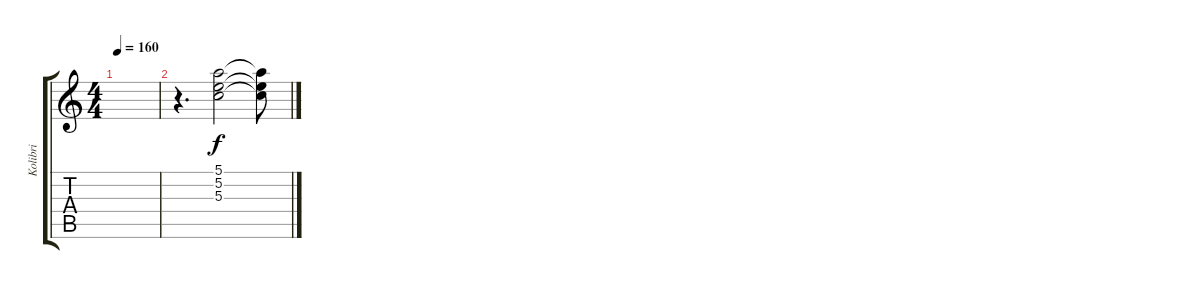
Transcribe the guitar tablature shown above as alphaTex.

\track ("Kolibri" "Kolibri") {instrument acousticguitarsteel}
\staff {score tabs}
\tuning (E4 B3 G3 D3 A2 E2) {hide}
\ts (4 4)
\tempo 160
\clef g2
\ks c
|
r.4{d} (5.1 5.2 5.3).2 (5.1{t} 5.2{t} 5.3{t}).8
